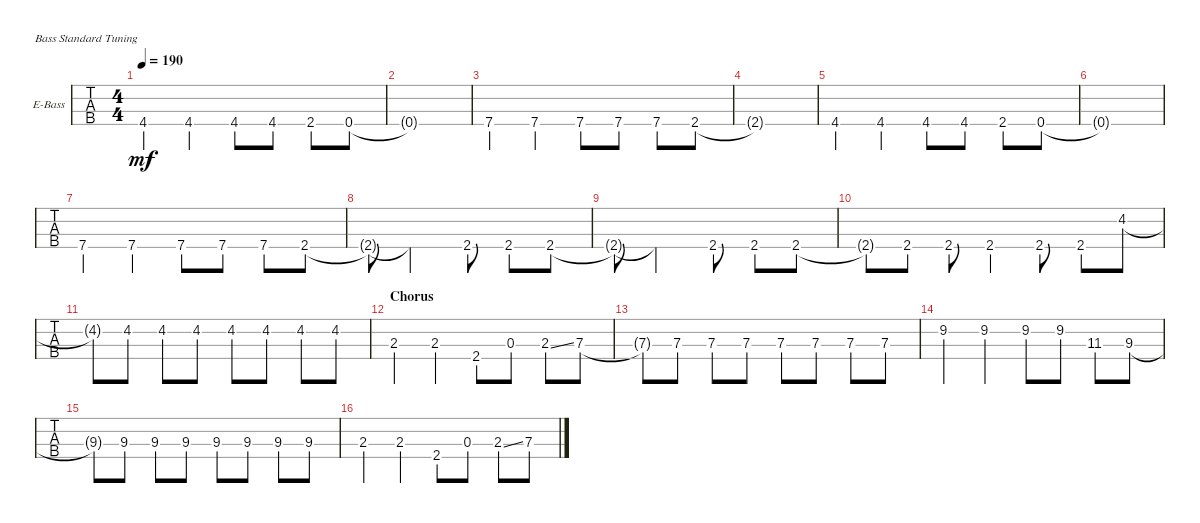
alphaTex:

\defaultSystemsLayout 4
\bracketExtendMode groupsimilarinstruments
\firstSystemTrackNameOrientation horizontal
\otherSystemsTrackNameOrientation horizontal
\track ("Akshay" "E-Bass") {instrument electricbassfinger}
\staff {tabs}
\tuning (G2 D2 A1 E1)
\ts (4 4)
\tempo 190
\clef f4
\ks c
4.4.4{dy mf} 4.4.4 4.4.8 4.4.8 2.4.8 0.4.8 |
0.4{t}.1 |
7.4.4 7.4.4 7.4.8 7.4.8 7.4.8 2.4.8 |
2.4{t}.1 |
4.4.4 4.4.4 4.4.8 4.4.8 2.4.8 0.4.8 |
0.4{t}.1 |
7.4.4 7.4.4 7.4.8 7.4.8 7.4.8 2.4.8 |
\clef g2
2.4{t}.8 2.4{t}.2 2.4.8 2.4.8 2.4.8 |
2.4{t}.8 2.4{t}.2 2.4.8 2.4.8 2.4.8 |
2.4{t}.8 2.4.8 2.4.8 2.4.4 2.4.8 2.4.8 4.2.8 |
4.2{t}.8 4.2.8 4.2.8 4.2.8 4.2.8 4.2.8 4.2.8 4.2.8 |
\section ("" "Chorus")
\clef f4
2.3.4 2.3.4 2.4.8 0.3.8 2.3{ss}.8 7.3.8 |
7.3{t}.8 7.3.8 7.3.8 7.3.8 7.3.8 7.3.8 7.3.8 7.3.8 |
9.2.4 9.2.4 9.2.8 9.2.8 11.3.8 9.3.8 |
9.3{t}.8 9.3.8 9.3.8 9.3.8 9.3.8 9.3.8 9.3.8 9.3.8 |
2.3.4 2.3.4 2.4.8 0.3.8 2.3{ss}.8 7.3.8
